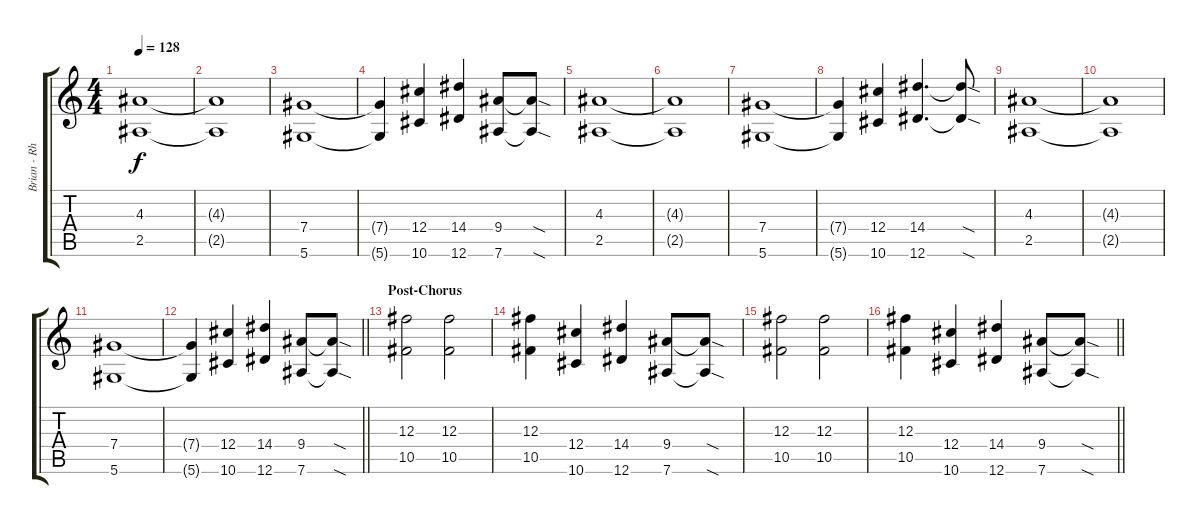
\track ("Brian - Rhythm Guitar II" "Brian - Rh") {instrument overdrivenguitar}
\staff {score tabs}
\tuning (Eb4 Bb3 Gb3 Db3 Ab2 Eb2) {hide}
\ts (4 4)
\tempo 128
\clef g2
\ks c
(4.3 2.5).1{dy f} |
(4.3{t} 2.5{t}).1 |
(7.4 5.6).1 |
(7.4{t} 5.6{t}).4 (12.4 10.6).4 (14.4 12.6).4 (9.4 7.6).8 (9.4{sod t} 7.6{sod t}).8 |
(4.3 2.5).1 |
(4.3{t} 2.5{t}).1 |
(7.4 5.6).1 |
(7.4{t} 5.6{t}).4 (12.4 10.6).4 (14.4 12.6).4{d} (14.4{sod t} 12.6{sod t}).8 |
(4.3 2.5).1 |
(4.3{t} 2.5{t}).1 |
(7.4 5.6).1 |
\barLineRight lightlight
(7.4{t} 5.6{t}).4 (12.4 10.6).4 (14.4 12.6).4 (9.4 7.6).8 (9.4{sod t} 7.6{sod t}).8 |
\section ("" "Post-Chorus")
(12.3 10.5).2 (12.3 10.5).2 |
(12.3 10.5).4 (12.4 10.6).4 (14.4 12.6).4 (9.4 7.6).8 (9.4{sod t} 7.6{sod t}).8 |
(12.3 10.5).2 (12.3 10.5).2 |
\barLineRight lightlight
(12.3 10.5).4 (12.4 10.6).4 (14.4 12.6).4 (9.4 7.6).8 (9.4{sod t} 7.6{sod t}).8
